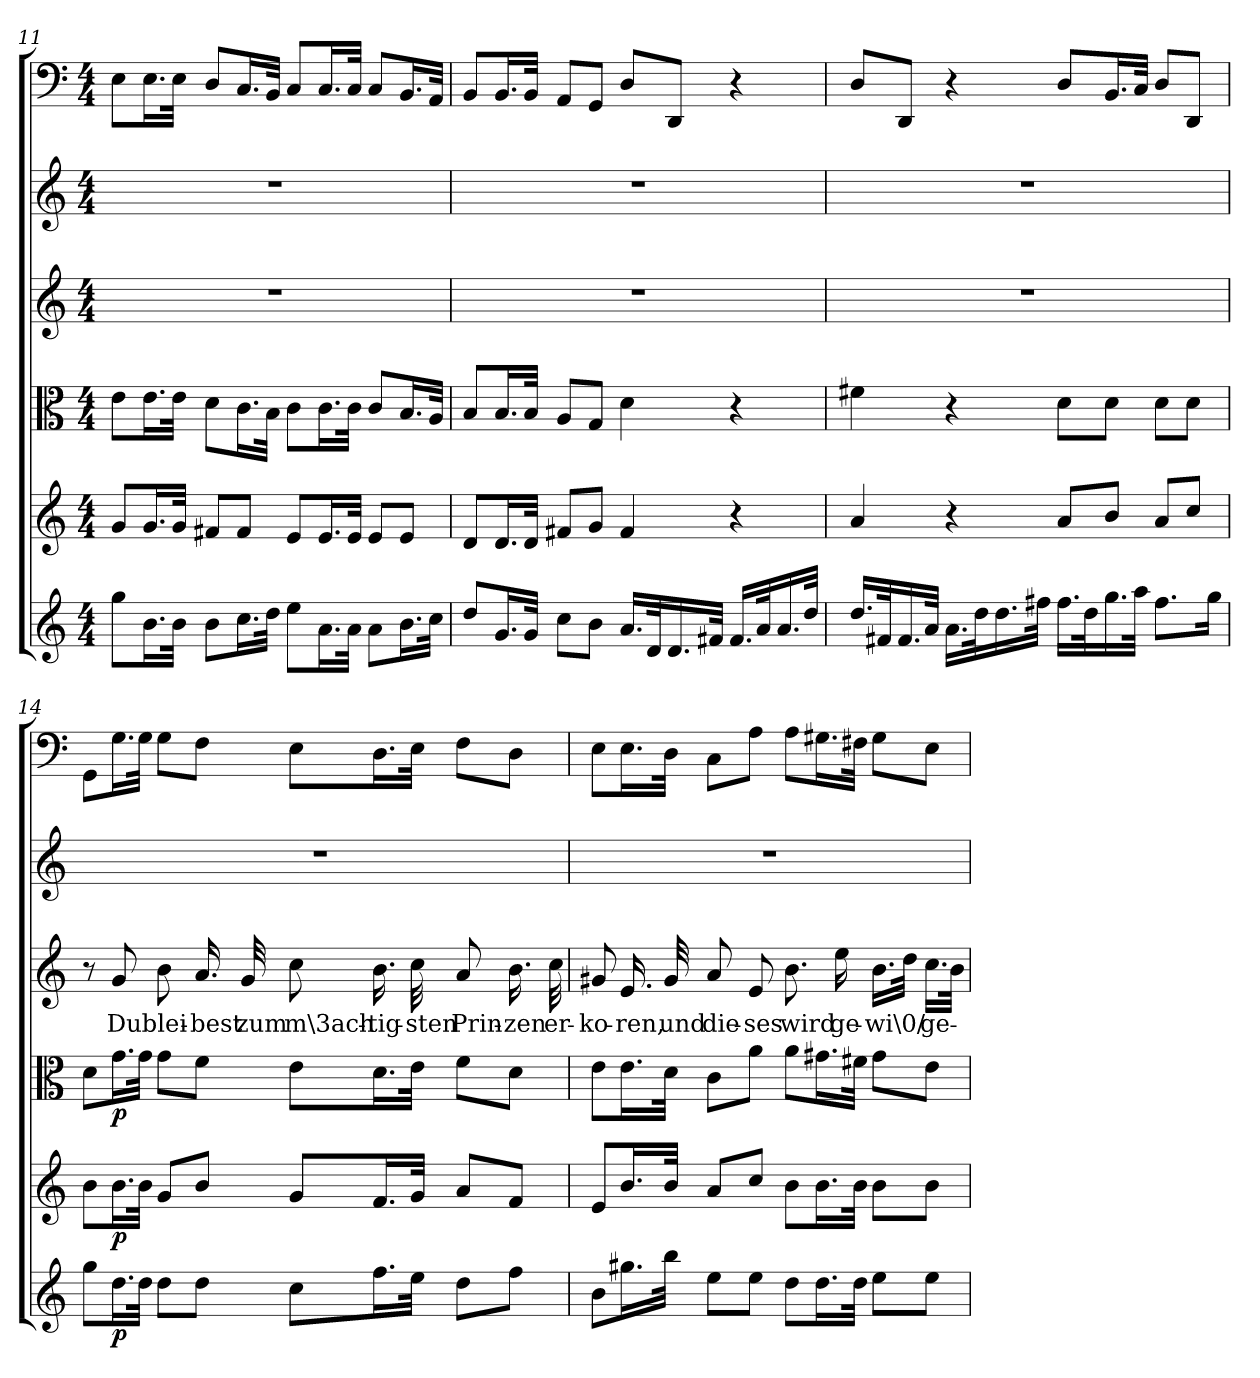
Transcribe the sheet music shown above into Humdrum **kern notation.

**kern	**dynam	**kern	**dynam	**kern	**dynam	**kern	**text	**kern	**kern
*part6	*part6	*part5	*part5	*part4	*part4	*part3	*part3	*part2	*part1
*staff6	*staff6	*staff5	*staff5	*staff4	*staff4	*staff3	*staff3	*staff2	*staff1
*clefG2	*	*clefG2	*	*clefC3	*	*clefG2	*	*clefG2	*clefF4
*k[]	*	*k[]	*	*k[]	*	*k[]	*	*k[]	*k[]
*C:	*	*C:	*	*C:	*	*C:	*	*C:	*C:
*M4/4	*	*M4/4	*	*M4/4	*	*M4/4	*	*M4/4	*M4/4
=11	=11	=11	=11	=11	=11	=11	=11	=11	=11
8gg\L	.	8g/L	.	8e\L	.	1r	.	1r	8E\L
16.b\L	.	16.g/L	.	16.e\L	.	.	.	.	16.E\L
32b\JJk	.	32g/JJk	.	32e\JJk	.	.	.	.	32E\JJk
8b\L	.	8f#X/L	.	8d\L	.	.	.	.	8D/L
16.cc\L	.	8f#/J	.	16.c\L	.	.	.	.	16.C/L
32dd\JJk	.	.	.	32B\JJk	.	.	.	.	32BB/JJk
8ee\L	.	8e/L	.	8c\L	.	.	.	.	8C/L
16.a\L	.	16.e/L	.	16.c\L	.	.	.	.	16.C/L
32a\JJk	.	32e/JJk	.	32c\JJk	.	.	.	.	32C/JJk
8a\L	.	8e/L	.	8c/L	.	.	.	.	8C/L
16.b\L	.	8e/J	.	16.B/L	.	.	.	.	16.BB/L
32cc\JJk	.	.	.	32A/JJk	.	.	.	.	32AA/JJk
=12	=12	=12	=12	=12	=12	=12	=12	=12	=12
8dd/L	.	8d/L	.	8B/L	.	1r	.	1r	8BB/L
16.g/L	.	16.d/L	.	16.B/L	.	.	.	.	16.BB/L
32g/JJk	.	32d/JJk	.	32B/JJk	.	.	.	.	32BB/JJk
8cc\L	.	8f#X/L	.	8A/L	.	.	.	.	8AA/L
8b\J	.	8g/J	.	8G/J	.	.	.	.	8GG/J
16.a/LL	.	4f#/	.	4d\	.	.	.	.	8D/L
32d/K	.	.	.	.	.	.	.	.	.
16.d/	.	.	.	.	.	.	.	.	8DD/J
32f#X/JJk	.	.	.	.	.	.	.	.	.
16.f#/LL	.	4r	.	4r	.	.	.	.	4r
32a/K	.	.	.	.	.	.	.	.	.
16.a/	.	.	.	.	.	.	.	.	.
32dd/JJk	.	.	.	.	.	.	.	.	.
=13	=13	=13	=13	=13	=13	=13	=13	=13	=13
16.dd/LL	.	4a/	.	4f#X\	.	1r	.	1r	8D/L
32f#X/K	.	.	.	.	.	.	.	.	.
16.f#/	.	.	.	.	.	.	.	.	8DD/J
32a/JJk	.	.	.	.	.	.	.	.	.
16.a\LL	.	4r	.	4r	.	.	.	.	4r
32dd\K	.	.	.	.	.	.	.	.	.
16.dd\	.	.	.	.	.	.	.	.	.
32ff#X\JJk	.	.	.	.	.	.	.	.	.
16.ff#\LL	.	8a/L	.	8d\L	.	.	.	.	8D/L
32dd\K	.	.	.	.	.	.	.	.	.
16.gg\	.	8b/J	.	8d\J	.	.	.	.	16.BB/L
32aa\JJk	.	.	.	.	.	.	.	.	32C/JJk
8.ff#\L	.	8a/L	.	8d\L	.	.	.	.	8D/L
.	.	8cc/J	.	8d\J	.	.	.	.	8DD/J
16gg\Jk	.	.	.	.	.	.	.	.	.
=14	=14	=14	=14	=14	=14	=14	=14	=14	=14
8gg\L	.	8b\L	.	8d\L	.	8r	.	1r	8GG\L
16.dd\L	p	16.b\L	p	16.g\L	p	8g/	Du	.	16.G\L
32dd\JJk	.	32b\JJk	.	32g\JJk	.	.	.	.	32G\JJk
8dd\L	.	8g/L	.	8g\L	.	8b\	blei-	.	8G\L
8dd\J	.	8b/J	.	8f\J	.	16.a/	-best	.	8F\J
.	.	.	.	.	.	32g/	zum	.	.
8cc\L	.	8g/L	.	8e\L	.	8cc\	m\3ach-	.	8E\L
16.ff\L	.	16.f/L	.	16.d\L	.	16.b\	-tig-	.	16.D\L
32ee\JJk	.	32g/JJk	.	32e\JJk	.	32cc\	-sten	.	32E\JJk
8dd\L	.	8a/L	.	8f\L	.	8a/	Prin-	.	8F\L
8ff\J	.	8f/J	.	8d\J	.	16.b\	-zen	.	8D\J
.	.	.	.	.	.	32cc\	er-	.	.
=15	=15	=15	=15	=15	=15	=15	=15	=15	=15
8b\L	.	8e/L	.	8e\L	.	8g#X/	-ko-	1r	8E\L
16.gg#X\L	.	16.b/L	.	16.e\L	.	16.e/	-ren,	.	16.E\L
32bb\JJk	.	32b/JJk	.	32d\JJk	.	32g#/	und	.	32D\JJk
8ee\L	.	8a/L	.	8c\L	.	8a/	die-	.	8C\L
8ee\J	.	8cc/J	.	8a\J	.	8e/	-ses	.	8A\J
8dd\L	.	8b\L	.	8a\L	.	8.b\	wird	.	8A\L
16.dd\L	.	16.b\L	.	16.g#X\L	.	.	.	.	16.G#X\L
.	.	.	.	.	.	16ee\	ge-	.	.
32dd\JJk	.	32b\JJk	.	32f#X\JJk	.	.	.	.	32F#X\JJk
8ee\L	.	8b\L	.	8g#\L	.	16.b\LL	-wi\0/	.	8G#\L
.	.	.	.	.	.	32dd\JJk	.	.	.
8ee\J	.	8b\J	.	8e\J	.	16.cc\LL	ge-	.	8E\J
.	.	.	.	.	.	32b\JJk	.	.	.
=	=	=	=	=	=	=	=	=	=
*-	*-	*-	*-	*-	*-	*-	*-	*-	*-
